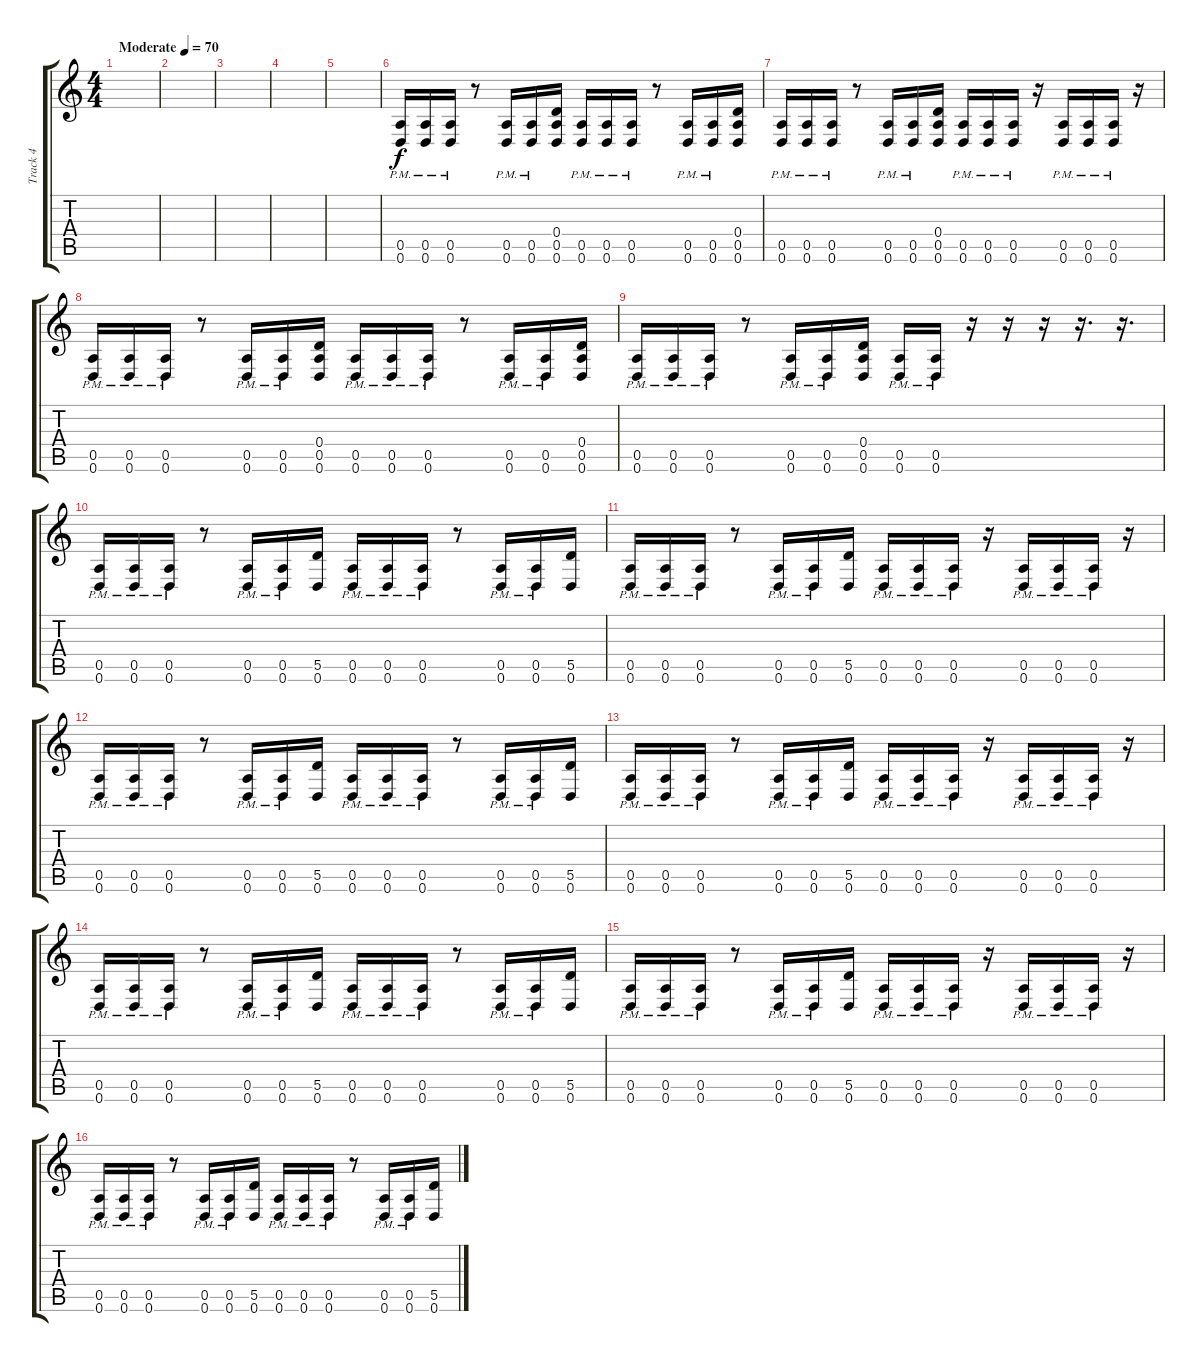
\track ("Track 4" "Track 4") {instrument overdrivenguitar}
\staff {score tabs}
\tuning (E4 B3 G3 D3 A2 D2) {hide}
\ts (4 4)
\tempo (70 "Moderate")
\clef g2
\ks c
|
|
|
|
|
(0.5{pm} 0.6{pm}).16 (0.5{pm} 0.6{pm}).16 (0.5{pm} 0.6{pm}).16 r.8 (0.5{pm} 0.6{pm}).16 (0.5{pm} 0.6{pm}).16 (0.4 0.5 0.6).16 (0.5{pm} 0.6{pm}).16 (0.5{pm} 0.6{pm}).16 (0.5{pm} 0.6{pm}).16 r.8 (0.5{pm} 0.6{pm}).16 (0.5{pm} 0.6{pm}).16 (0.4 0.5 0.6).16 |
(0.5{pm} 0.6{pm}).16 (0.5{pm} 0.6{pm}).16 (0.5{pm} 0.6{pm}).16 r.8 (0.5{pm} 0.6{pm}).16 (0.5{pm} 0.6{pm}).16 (0.4 0.5 0.6).16 (0.5{pm} 0.6{pm}).16 (0.5{pm} 0.6{pm}).16 (0.5{pm} 0.6{pm}).16 r.16 (0.5{pm} 0.6{pm}).16 (0.5{pm} 0.6{pm}).16 (0.5{pm} 0.6{pm}).16 r.16 |
(0.5{pm} 0.6{pm}).16 (0.5{pm} 0.6{pm}).16 (0.5{pm} 0.6{pm}).16 r.8 (0.5{pm} 0.6{pm}).16 (0.5{pm} 0.6{pm}).16 (0.4 0.5 0.6).16 (0.5{pm} 0.6{pm}).16 (0.5{pm} 0.6{pm}).16 (0.5{pm} 0.6{pm}).16 r.8 (0.5{pm} 0.6{pm}).16 (0.5{pm} 0.6{pm}).16 (0.4 0.5 0.6).16 |
(0.5{pm} 0.6{pm}).16 (0.5{pm} 0.6{pm}).16 (0.5{pm} 0.6{pm}).16 r.8 (0.5{pm} 0.6{pm}).16 (0.5{pm} 0.6{pm}).16 (0.4 0.5 0.6).16 (0.5{pm} 0.6{pm}).16 (0.5{pm} 0.6{pm}).16 r.16 r.16 r.16 r.16{d} r.16{d} |
(0.5{pm} 0.6{pm}).16 (0.5{pm} 0.6{pm}).16 (0.5{pm} 0.6{pm}).16 r.8 (0.5{pm} 0.6{pm}).16 (0.5{pm} 0.6{pm}).16 (5.5 0.6).16 (0.5{pm} 0.6{pm}).16 (0.5{pm} 0.6{pm}).16 (0.5{pm} 0.6{pm}).16 r.8 (0.5{pm} 0.6{pm}).16 (0.5{pm} 0.6{pm}).16 (5.5 0.6).16 |
(0.5{pm} 0.6{pm}).16 (0.5{pm} 0.6{pm}).16 (0.5{pm} 0.6{pm}).16 r.8 (0.5{pm} 0.6{pm}).16 (0.5{pm} 0.6{pm}).16 (5.5 0.6).16 (0.5{pm} 0.6{pm}).16 (0.5{pm} 0.6{pm}).16 (0.5{pm} 0.6{pm}).16 r.16 (0.5{pm} 0.6{pm}).16 (0.5{pm} 0.6{pm}).16 (0.5{pm} 0.6{pm}).16 r.16 |
(0.5{pm} 0.6{pm}).16 (0.5{pm} 0.6{pm}).16 (0.5{pm} 0.6{pm}).16 r.8 (0.5{pm} 0.6{pm}).16 (0.5{pm} 0.6{pm}).16 (5.5 0.6).16 (0.5{pm} 0.6{pm}).16 (0.5{pm} 0.6{pm}).16 (0.5{pm} 0.6{pm}).16 r.8 (0.5{pm} 0.6{pm}).16 (0.5{pm} 0.6{pm}).16 (5.5 0.6).16 |
(0.5{pm} 0.6{pm}).16 (0.5{pm} 0.6{pm}).16 (0.5{pm} 0.6{pm}).16 r.8 (0.5{pm} 0.6{pm}).16 (0.5{pm} 0.6{pm}).16 (5.5 0.6).16 (0.5{pm} 0.6{pm}).16 (0.5{pm} 0.6{pm}).16 (0.5{pm} 0.6{pm}).16 r.16 (0.5{pm} 0.6{pm}).16 (0.5{pm} 0.6{pm}).16 (0.5{pm} 0.6{pm}).16 r.16 |
(0.5{pm} 0.6{pm}).16 (0.5{pm} 0.6{pm}).16 (0.5{pm} 0.6{pm}).16 r.8 (0.5{pm} 0.6{pm}).16 (0.5{pm} 0.6{pm}).16 (5.5 0.6).16 (0.5{pm} 0.6{pm}).16 (0.5{pm} 0.6{pm}).16 (0.5{pm} 0.6{pm}).16 r.8 (0.5{pm} 0.6{pm}).16 (0.5{pm} 0.6{pm}).16 (5.5 0.6).16 |
(0.5{pm} 0.6{pm}).16 (0.5{pm} 0.6{pm}).16 (0.5{pm} 0.6{pm}).16 r.8 (0.5{pm} 0.6{pm}).16 (0.5{pm} 0.6{pm}).16 (5.5 0.6).16 (0.5{pm} 0.6{pm}).16 (0.5{pm} 0.6{pm}).16 (0.5{pm} 0.6{pm}).16 r.16 (0.5{pm} 0.6{pm}).16 (0.5{pm} 0.6{pm}).16 (0.5{pm} 0.6{pm}).16 r.16 |
(0.5{pm} 0.6{pm}).16 (0.5{pm} 0.6{pm}).16 (0.5{pm} 0.6{pm}).16 r.8 (0.5{pm} 0.6{pm}).16 (0.5{pm} 0.6{pm}).16 (5.5 0.6).16 (0.5{pm} 0.6{pm}).16 (0.5{pm} 0.6{pm}).16 (0.5{pm} 0.6{pm}).16 r.8 (0.5{pm} 0.6{pm}).16 (0.5{pm} 0.6{pm}).16 (5.5 0.6).16
